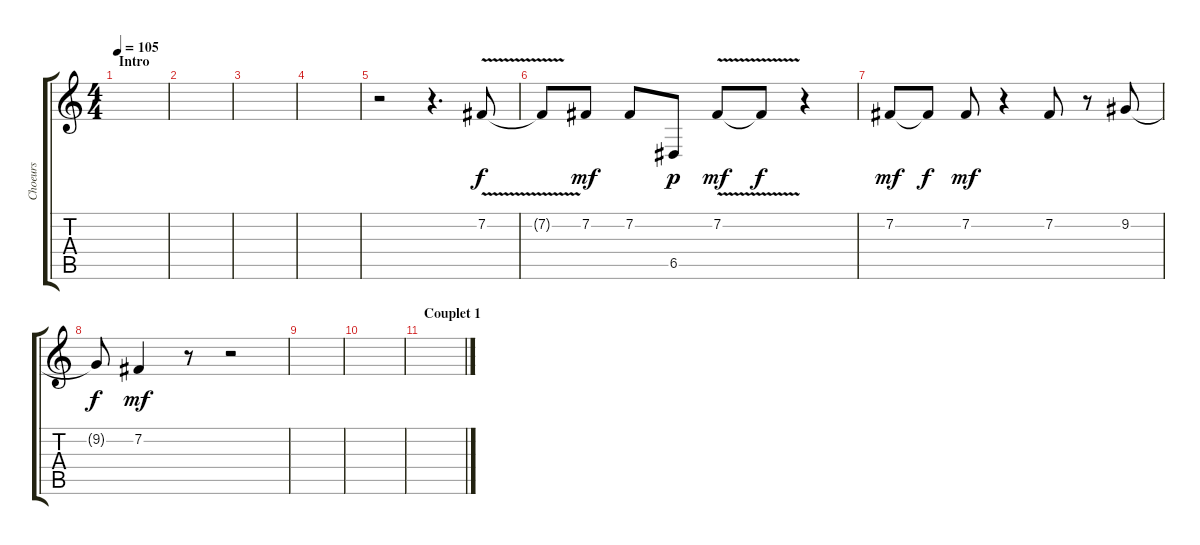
\track ("Choeurs" "Choeurs") {instrument voiceoohs}
\staff {score tabs}
\tuning (E4 B3 G3 D3 A2 E2) {hide}
\ts (4 4)
\section ("" "Intro")
\tempo 105
\clef g2
\ks c
|
|
|
|
r.2 r.4{d} 7.2{v}.8 |
7.2{t}.8{dy f} 7.2.8{dy mf} 7.2.8 6.5.8{dy p} 7.2{v}.8{dy mf} 7.2{t}.8{dy f} r.4 |
7.2.8{dy mf} 7.2{t}.8{dy f} 7.2.8{dy mf} r.4 7.2.8 r.8 9.2.8 |
9.2{t}.8{dy f} 7.2.4{dy mf} r.8 r.2 |
|
|
\section ("" "Couplet 1")
